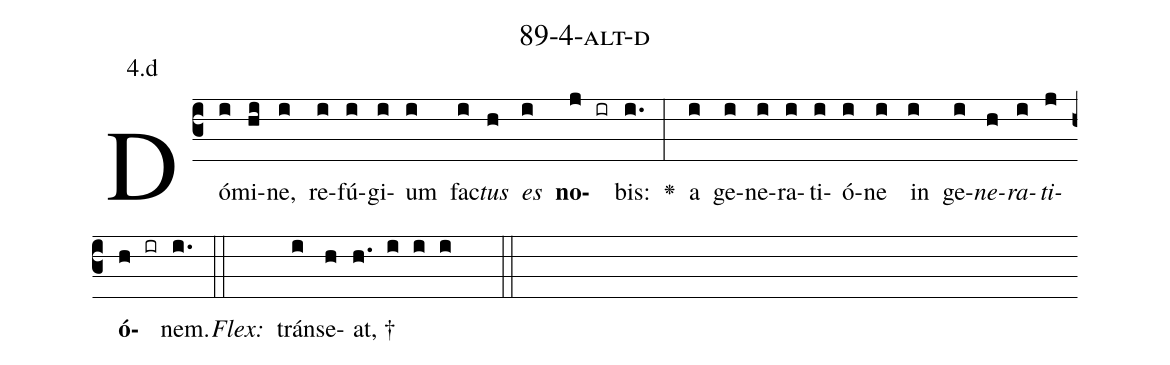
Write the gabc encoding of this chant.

name: 89-4-alt-d;
annotation: 4.d;
%%
(c3)Dó(i)mi(hi)ne,(i) re(i)fú(i)gi(i)um(i) fac(i)<i>tus</i>(h) <i>es</i>(i) <b>no</b>(j ir)bis:(i.) <v>\greheightstar</v>(:) a(i) ge(i)ne(i)ra(i)ti(i)ó(i)ne(i) in(i) ge(i)<i>ne</i>(h)<i>ra</i>(i)<i>ti</i>(j)<b>ó</b>(h ir)nem.(i.) (::)
<i>Flex:</i>()  tráns(i)e(h)at, †(h. i i i  ::)

%E(i) u(h) o(i) u(j) a(h) e.(i.) (::)
